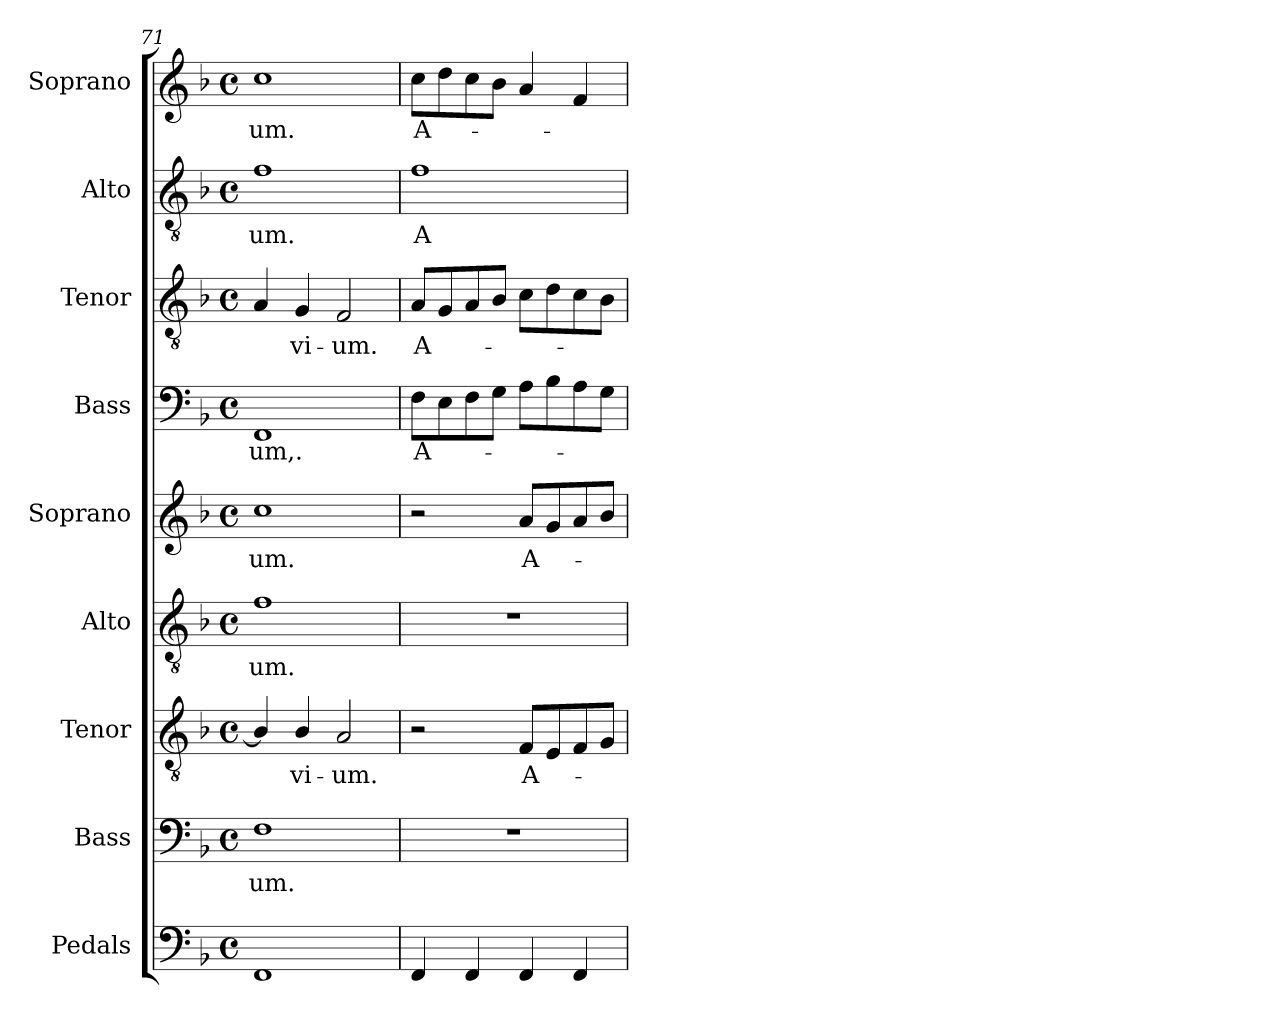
**kern	**kern	**text	**kern	**text	**kern	**text	**kern	**text	**kern	**text	**kern	**text	**kern	**text	**kern	**text
*part9	*part8	*part8	*part7	*part7	*part6	*part6	*part5	*part5	*part4	*part4	*part3	*part3	*part2	*part2	*part1	*part1
*staff9	*staff8	*staff8	*staff7	*staff7	*staff6	*staff6	*staff5	*staff5	*staff4	*staff4	*staff3	*staff3	*staff2	*staff2	*staff1	*staff1
*I"Pedals	*I"Bass	*	*I"Tenor	*	*I"Alto	*	*I"Soprano	*	*I"Bass	*	*I"Tenor	*	*I"Alto	*	*I"Soprano	*
*I'Ped.	*I'B.	*	*I'T.	*	*I'A.	*	*I'S.	*	*I'B.	*	*I'T.	*	*I'A.	*	*I'S.	*
*clefF4	*clefF4	*	*clefGv2	*	*clefGv2	*	*clefG2	*	*clefF4	*	*clefGv2	*	*clefGv2	*	*clefG2	*
*	*	*	*ITrd7c12	*	*ITrd7c12	*	*	*	*	*	*ITrd7c12	*	*ITrd7c12	*	*	*
*k[b-]	*k[b-]	*	*k[b-]	*	*k[b-]	*	*k[b-]	*	*k[b-]	*	*k[b-]	*	*k[b-]	*	*k[b-]	*
*F:	*F:	*	*F:	*	*F:	*	*F:	*	*F:	*	*F:	*	*F:	*	*F:	*
*M4/4	*M4/4	*	*M4/4	*	*M4/4	*	*M4/4	*	*M4/4	*	*M4/4	*	*M4/4	*	*M4/4	*
*met(c)	*met(c)	*	*met(c)	*	*met(c)	*	*met(c)	*	*met(c)	*	*met(c)	*	*met(c)	*	*met(c)	*
=71	=71	=71	=71	=71	=71	=71	=71	=71	=71	=71	=71	=71	=71	=71	=71	=71
!	!	!LO:LY:b:color=#000000	!	!	!	!	!	!	!	!	!	!	!	!	!	!
!	!	!	!	!	!	!LO:LY:b:color=#000000	!	!	!	!	!	!	!	!	!	!
!	!	!	!	!	!	!	!	!LO:LY:b:color=#000000	!	!	!	!	!	!	!	!
!	!	!	!	!	!	!	!	!	!	!LO:LY:b:color=#000000	!	!	!	!	!	!
!	!	!	!	!	!	!	!	!	!	!	!	!	!	!LO:LY:b:color=#000000	!	!
!	!	!	!	!	!	!	!	!	!	!	!	!	!	!	!	!LO:LY:b:color=#000000
1FFi	1Fi	-um.	4BB-i/]	.	1Fi	-um.	1cci	-um.	1FFi	-um,.	4AAi/	.	1Fi	-um.	1cci	-um.
!	!	!	!	!LO:LY:b:color=#000000	!	!	!	!	!	!	!	!	!	!	!	!
!	!	!	!	!	!	!	!	!	!	!	!	!LO:LY:b:color=#000000	!	!	!	!
.	.	.	4BB-i/	-vi-	.	.	.	.	.	.	4GGi/	-vi-	.	.	.	.
!	!	!	!	!LO:LY:b:color=#000000	!	!	!	!	!	!	!	!	!	!	!	!
!	!	!	!	!	!	!	!	!	!	!	!	!LO:LY:b:color=#000000	!	!	!	!
.	.	.	2AAi/	-um.	.	.	.	.	.	.	2FFi/	-um.	.	.	.	.
=72	=72	=72	=72	=72	=72	=72	=72	=72	=72	=72	=72	=72	=72	=72	=72	=72
!	!	!	!	!	!	!	!	!	!	!LO:LY:b:color=#000000	!	!	!	!	!	!
!	!	!	!	!	!	!	!	!	!	!	!	!LO:LY:b:color=#000000	!	!	!	!
!	!	!	!	!	!	!	!	!	!	!	!	!	!	!LO:LY:b:color=#000000	!	!
!	!	!	!	!	!	!	!	!	!	!	!	!	!	!	!	!LO:LY:b:color=#000000
4FFi/	1r	.	2r	.	1r	.	2r	.	8Fi\L	A-	8AAi/L	A-	1Fi	A-	8cci\L	A-
.	.	.	.	.	.	.	.	.	8Ei\	.	8GGi/	.	.	.	8ddi\	.
4FFi/	.	.	.	.	.	.	.	.	8Fi\	.	8AAi/	.	.	.	8cci\	.
.	.	.	.	.	.	.	.	.	8Gi\J	.	8BB-i/J	.	.	.	8b-i\J	.
!	!	!	!	!LO:LY:b:color=#000000	!	!	!	!	!	!	!	!	!	!	!	!
!	!	!	!	!	!	!	!	!LO:LY:b:color=#000000	!	!	!	!	!	!	!	!
4FFi/	.	.	8FFi/L	A-	.	.	8ai/L	A-	8Ai\L	.	8Ci\L	.	.	.	4ai/	.
.	.	.	8EEi/	.	.	.	8gi/	.	8B-i\	.	8Di\	.	.	.	.	.
4FFi/	.	.	8FFi/	.	.	.	8ai/	.	8Ai\	.	8Ci\	.	.	.	4fi/	.
.	.	.	8GGi/J	.	.	.	8b-i/J	.	8Gi\J	.	8BB-i\J	.	.	.	.	.
=	=	=	=	=	=	=	=	=	=	=	=	=	=	=	=	=
*-	*-	*-	*-	*-	*-	*-	*-	*-	*-	*-	*-	*-	*-	*-	*-	*-
